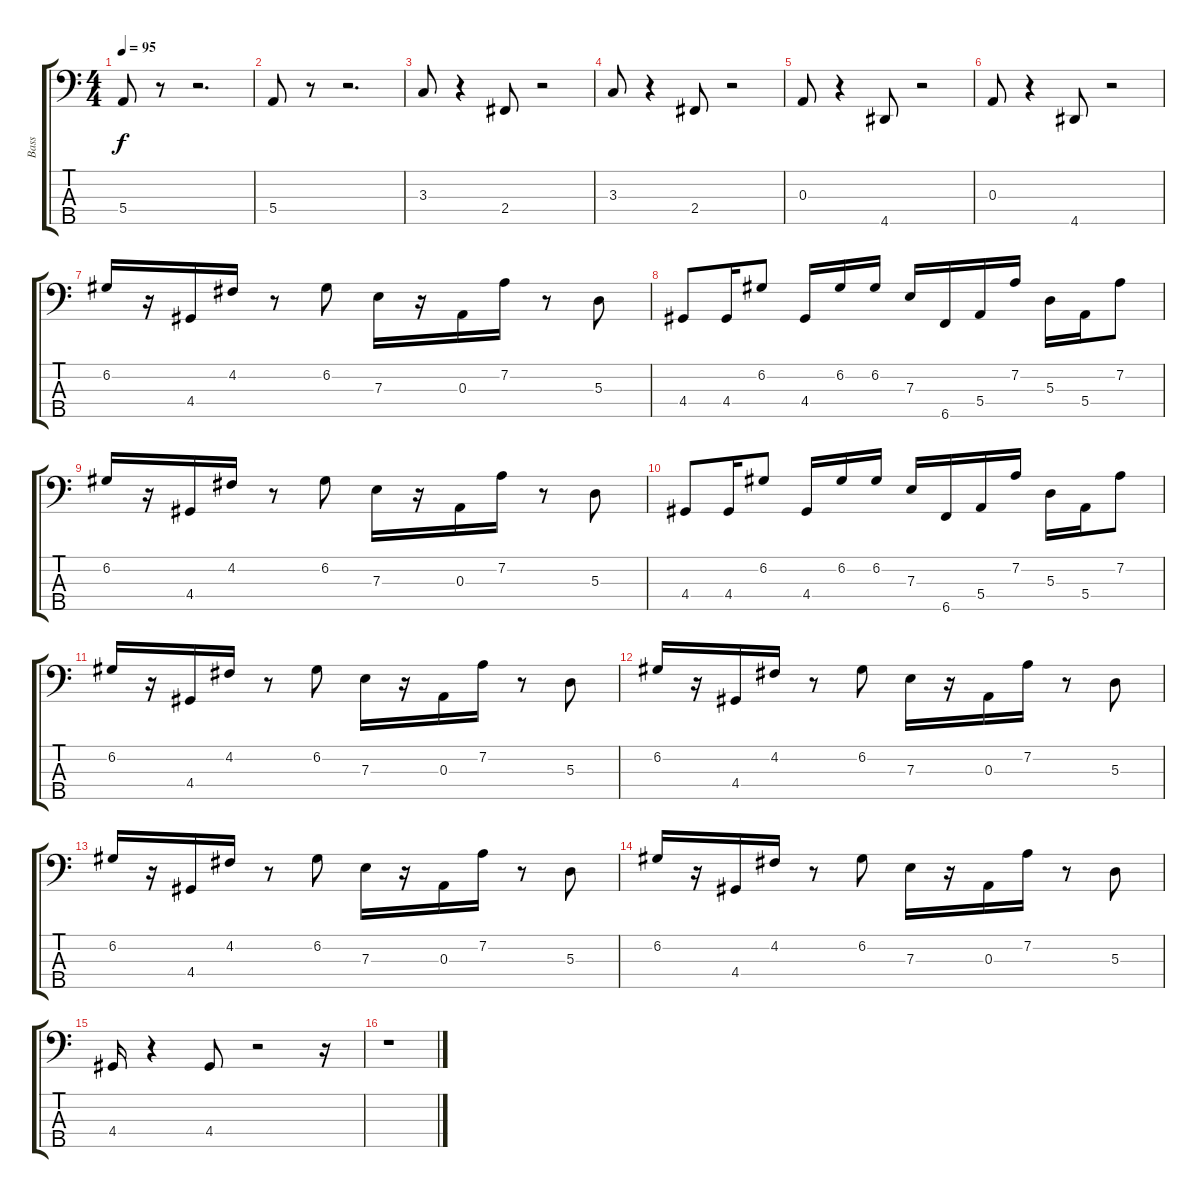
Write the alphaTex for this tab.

\track ("Bass" "Bass") {instrument fretlessbass}
\staff {score tabs}
\tuning (G2 D2 A1 E1 B0) {hide}
\ts (4 4)
\tempo 95
\clef f4
\ks c
5.4.8{dy f} r.8 r.2{d} |
5.4.8 r.8 r.2{d} |
3.3.8 r.4 2.4.8 r.2 |
3.3.8 r.4 2.4.8 r.2 |
0.3.8 r.4 4.5.8 r.2 |
0.3.8 r.4 4.5.8 r.2 |
6.2.16 r.16 4.4.16 4.2.16 r.8 6.2.8 7.3.16 r.16 0.3.16 7.2.16 r.8 5.3.8 |
4.4.8 4.4.16 6.2.8 4.4.16 6.2.16 6.2.16 7.3.16 6.5.16 5.4.16 7.2.16 5.3.16 5.4.16 7.2.8 |
6.2.16 r.16 4.4.16 4.2.16 r.8 6.2.8 7.3.16 r.16 0.3.16 7.2.16 r.8 5.3.8 |
4.4.8 4.4.16 6.2.8 4.4.16 6.2.16 6.2.16 7.3.16 6.5.16 5.4.16 7.2.16 5.3.16 5.4.16 7.2.8 |
6.2.16 r.16 4.4.16 4.2.16 r.8 6.2.8 7.3.16 r.16 0.3.16 7.2.16 r.8 5.3.8 |
6.2.16 r.16 4.4.16 4.2.16 r.8 6.2.8 7.3.16 r.16 0.3.16 7.2.16 r.8 5.3.8 |
6.2.16 r.16 4.4.16 4.2.16 r.8 6.2.8 7.3.16 r.16 0.3.16 7.2.16 r.8 5.3.8 |
6.2.16 r.16 4.4.16 4.2.16 r.8 6.2.8 7.3.16 r.16 0.3.16 7.2.16 r.8 5.3.8 |
4.4.16 r.4 4.4.8 r.2 r.16 |
r.1
